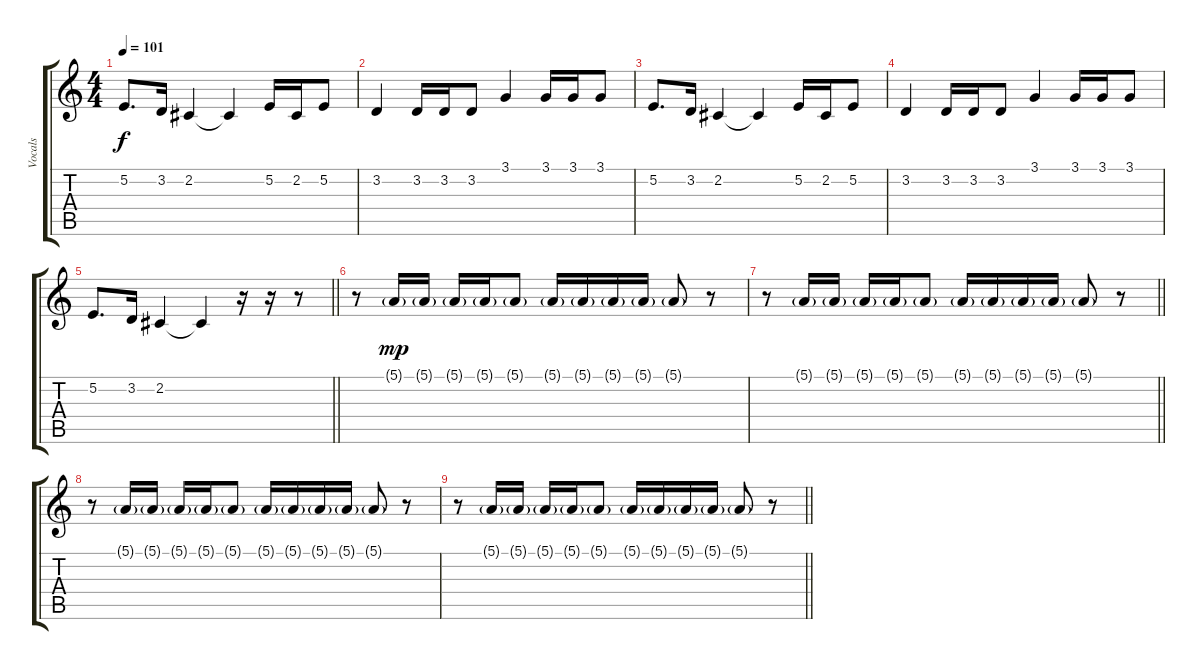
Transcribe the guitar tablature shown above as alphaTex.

\track ("Vocals" "Vocals") {instrument clarinet}
\staff {score tabs}
\tuning (E4 B3 G3 D3 A2 E2) {hide}
\ts (4 4)
\tempo 101
\clef g2
\ks c
5.2.8{d dy f} 3.2.16 2.2.4 2.2{t}.4 5.2.16 2.2.16 5.2.8 |
3.2.4 3.2.16 3.2.16 3.2.8 3.1.4 3.1.16 3.1.16 3.1.8 |
5.2.8{d} 3.2.16 2.2.4 2.2{t}.4 5.2.16 2.2.16 5.2.8 |
3.2.4 3.2.16 3.2.16 3.2.8 3.1.4 3.1.16 3.1.16 3.1.8 |
\barLineRight lightlight
5.2.8{d} 3.2.16 2.2.4 2.2{t}.4 r.16 r.16 r.8 |
r.8 5.1{g}.16{dy mp} 5.1{g}.16 5.1{g}.16 5.1{g}.16 5.1{g}.8 5.1{g}.16 5.1{g}.16 5.1{g}.16 5.1{g}.16 5.1{g}.8 r.8 |
\barLineRight lightlight
r.8 5.1{g}.16 5.1{g}.16 5.1{g}.16 5.1{g}.16 5.1{g}.8 5.1{g}.16 5.1{g}.16 5.1{g}.16 5.1{g}.16 5.1{g}.8 r.8 |
r.8 5.1{g}.16 5.1{g}.16 5.1{g}.16 5.1{g}.16 5.1{g}.8 5.1{g}.16 5.1{g}.16 5.1{g}.16 5.1{g}.16 5.1{g}.8 r.8 |
\barLineRight lightlight
r.8 5.1{g}.16 5.1{g}.16 5.1{g}.16 5.1{g}.16 5.1{g}.8 5.1{g}.16 5.1{g}.16 5.1{g}.16 5.1{g}.16 5.1{g}.8 r.8
